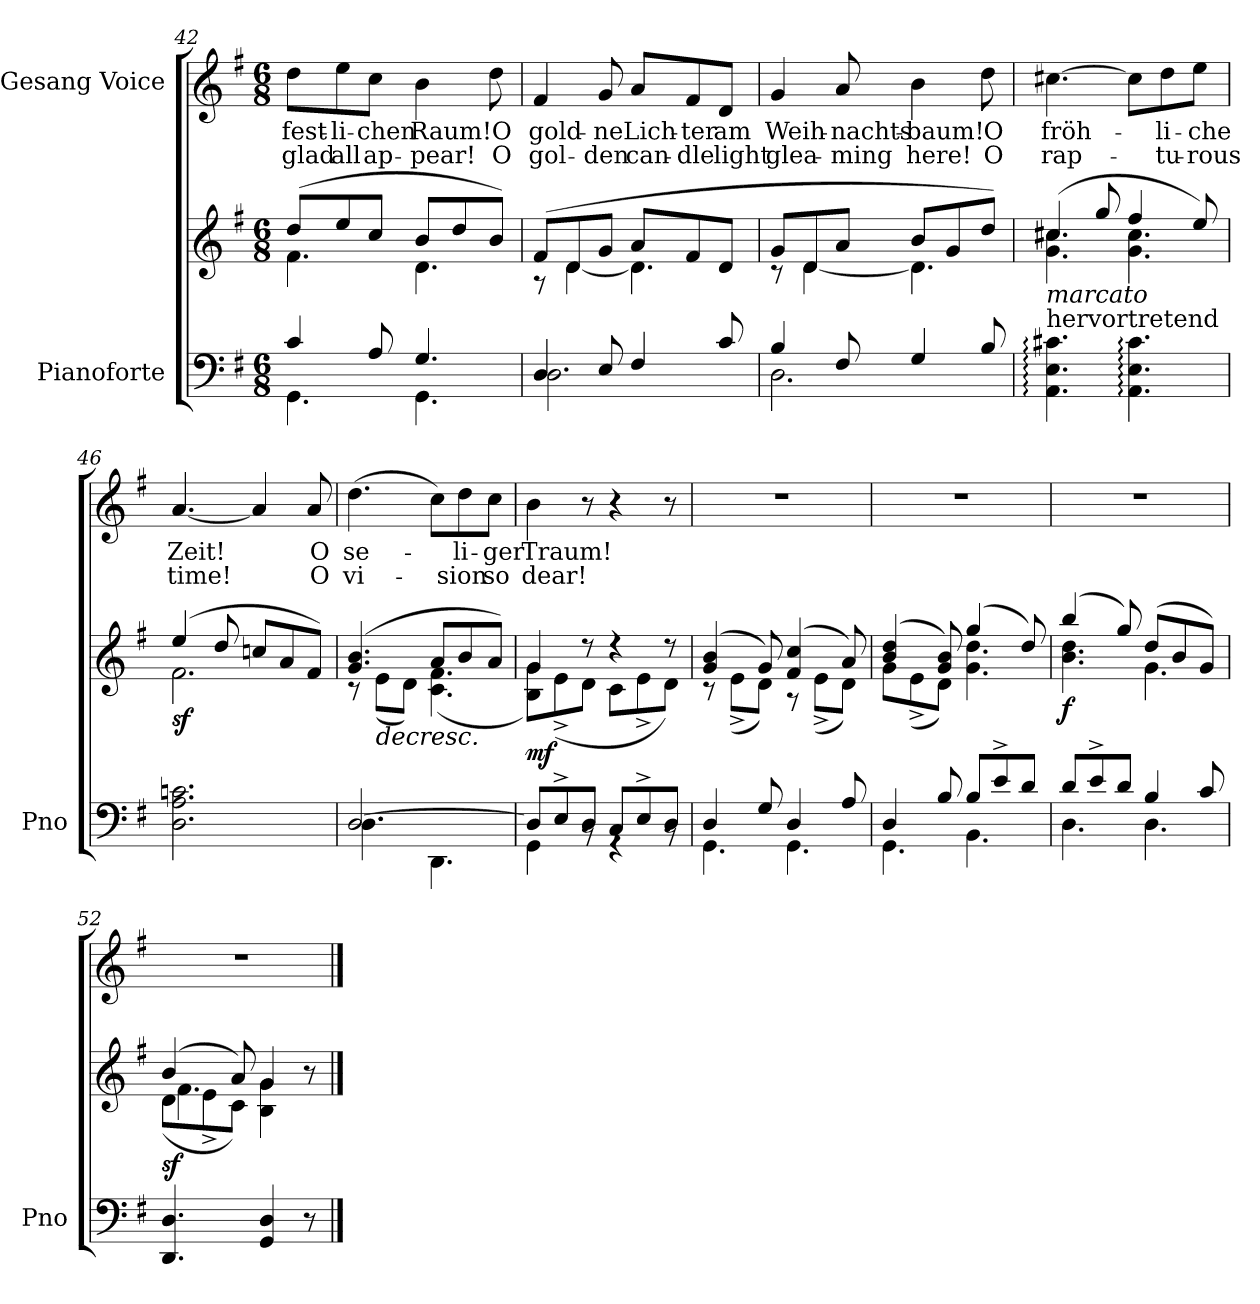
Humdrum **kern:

**kern	**kern	**dynam	**kern	**text	**text
*part2	*part2	*part2	*part1	*part1	*part1
*staff3	*staff2	*staff2/3	*staff1	*staff1	*staff1
*I"Pianoforte	*	*	*I"Gesang Voice	*	*
*I'Pno	*	*	*	*	*
*clefF4	*clefG2	*	*clefG2	*	*
*k[f#]	*k[f#]	*	*k[f#]	*	*
*M6/8	*M6/8	*	*M6/8	*	*
=42	=42	=42	=42	=42	=42
*^	*^	*	*	*	*
!	!	!	!	!	!	!LO:LY:b	!LO:LY:b
4c:/	4.GG\	(>8dd/L	4.f#\	.	8dd\L	fest-	glad
!	!	!	!	!	!	!LO:LY:b	!LO:LY:b
.	.	8ee/	.	.	8ee\	-li-	all
!	!	!	!	!	!	!LO:LY:b	!LO:LY:b
8A/	.	8cc/J	.	.	8cc\J	-chen	ap-
!	!	!	!	!	!	!LO:LY:b	!LO:LY:b
4.G/	4.GG\	8b/L	4.d\	.	4b\	Raum!	-pear!
.	.	8dd/	.	.	.	.	.
!	!	!	!	!	!	!LO:LY:b	!LO:LY:b
.	.	8b/J)	.	.	8dd\	O	O
!!LO:LB:g=z
=43	=43	=43	=43	=43	=43	=43	=43
!	!	!	!	!	!	!LO:LY:b	!LO:LY:b
4D/	2.D\	(>8f#/L	8r	.	4f#/	gold-	gol-
.	.	8d/	[4d\	.	.	.	.
!	!	!	!	!	!	!LO:LY:b	!LO:LY:b
8E/	.	8g/J	.	.	8g/	-ne	-den
!	!	!	!	!	!	!LO:LY:b	!LO:LY:b
4F#/	.	8a/L	4.d\]	.	8a/L	Lich-	can-
!	!	!	!	!	!	!LO:LY:b	!LO:LY:b
.	.	8f#/	.	.	8f#/	-ter	-dle
!	!	!	!	!	!	!LO:LY:b	!LO:LY:b
8c/	.	8d/J	.	.	8d/J	am	light
=44	=44	=44	=44	=44	=44	=44	=44
!	!	!	!	!	!	!LO:LY:b	!LO:LY:b
4B/	2.D\	8g/L	8r	.	4g/	Weih-	glea-
.	.	8d/	[4d\	.	.	.	.
!	!	!	!	!	!	!LO:LY:b	!LO:LY:b
8F#/	.	8a/J	.	.	8a/	-nachts-	-ming
!	!	!	!	!	!	!LO:LY:b	!LO:LY:b
4G/	.	8b/L	4.d\]	.	4b\	-baum!	here!
.	.	8g/	.	.	.	.	.
!	!	!	!	!	!	!LO:LY:b	!LO:LY:b
8B/	.	8dd/J)	.	.	8dd\	O	O
*v	*v	*	*	*	*	*	*
=45	=45	=45	=45	=45	=45	=45
!LO:TX:a:t=hervortretend	!	!	!	!	!	!
!LO:TX:a:i:t=marcato	!	!	!	!	!	!
!	!	!	!	!	!LO:LY:b	!LO:LY:b
4.AA\: 4.E\: 4.c#X\:	(>4cc#X/	4.g\ 4.cc#\	.	[4.cc#X\	fröh-	rap-
.	8gg/	.	.	.	.	.
4.AA\: 4.E\: 4.c#\:	4ff#/	4.g\ 4.cc#\	.	8cc#\L]	.	.
!	!	!	!	!	!LO:LY:b	!LO:LY:b
.	.	.	.	8dd\	-li-	-tu-
!	!	!	!	!	!LO:LY:b	!LO:LY:b
.	8ee/)	.	.	8ee\J	-che	-rous
=46	=46	=46	=46	=46	=46	=46
!	!	!	!LO:DY:b	!	!LO:LY:b	!LO:LY:b
2.D\ 2.A\ 2.cn\	(>4ee/	2.f#\	sf	[4.a/	Zeit!	time!
.	8dd/	.	.	.	.	.
.	8ccn/L	.	.	4a/]	.	.
.	8a/	.	.	.	.	.
!	!	!	!	!	!LO:LY:b	!LO:LY:b
.	8f#/J)	.	.	8a/	O	O
=47	=47	=47	=47	=47	=47	=47
*^	*	*	*	*	*	*
!	!	!	!	!	!	!LO:LY:b	!LO:LY:b
[2.D/	4.D\	(>4.g/ 4.b/	8r	.	(>4.dd\	se-	vi-
!	!	!	!	!LO:HP:b	!	!	!
.	.	.	(<8e\L	>	.	.	.
.	.	.	8d\J)	.	.	.	.
.	4.DD\	8a/L	(<4.c\ 4.f#\	.	8cc\L)	.	.
!	!	!	!	!	!	!LO:LY:b	!LO:LY:b
.	.	8b/	.	.	8dd\	-li-	-sion
!	!	!	!	!	!	!LO:LY:b	!LO:LY:b
.	.	8a/J)	.	.	8cc\J	-ger	so
!!LO:LB:g=z
=48	=48	=48	=48	=48	=48	=48	=48
!	!	!	!	!LO:DY:b	!	!LO:LY:b	!LO:LY:b
8D/L]	4GG\	4g/	8B\ 8g\L)	mf	4b\	Traum!	dear!
8E^/	.	.	(>8e^\	.	.	.	.
8D/J	8rBB	8r	8d\J	.	8r	.	.
8C/L	4rGG	4r	8c\L	.	4r	.	.
8E^/	.	.	8e^\	.	.	.	.
8D/J	8rBB	8r	8d\J)	.	8r	.	.
=49	=49	=49	=49	=49	=49	=49	=49
4D/	4.GG\	(>4g/ 4b/	8r	.	2.r	.	.
.	.	.	(<8e^\L	.	.	.	.
8G/	.	8g/)	8d\J)	.	.	.	.
4D/	4.GG\	(>4f#/ 4cc/	8r	.	.	.	.
.	.	.	(<8e^\L	.	.	.	.
8A/	.	8a/)	8d\J)	.	.	.	.
=50	=50	=50	=50	=50	=50	=50	=50
4D/	4.GG\	(>4b/ 4dd/	8g\L	.	2.r	.	.
.	.	.	(<8e^\	.	.	.	.
8B/	.	8g/ 8b/)	8d\J)	.	.	.	.
8B/L	4.BB\	(>4gg/	4.g\ 4.dd\	.	.	.	.
8e^/	.	.	.	.	.	.	.
8d/J	.	8dd/)	.	]	.	.	.
=51	=51	=51	=51	=51	=51	=51	=51
!	!	!	!	!LO:DY:b	!	!	!
8d/L	4.D\	(>4bb/	4.b\ 4.dd\	f	2.r	.	.
8e^/	.	.	.	.	.	.	.
8d/J	.	8gg/)	.	.	.	.	.
4B/	4.D\	(>8dd/L	4.g\	.	.	.	.
.	.	8b/	.	.	.	.	.
8c/	.	8g/J)	.	.	.	.	.
*v	*v	*	*	*	*	*	*
=52	=52	=52	=52	=52	=52	=52
*	*	*^	*	*	*	*
!	!	!	!	!LO:DY:b	!	!	!
4.DD/ 4.D/	(>4b/	(<8d\L	4.f#\	sf	2.r	.	.
.	.	8e^\	.	.	.	.	.
.	8a/)	8c\J)	.	.	.	.	.
4GG/ 4D/	4g/	4B\ 4g\	4ryy	.	.	.	.
8r	8r	8ryy	8ryy	.	.	.	.
*	*v	*v	*v	*	*	*	*
==	==	==	==	==	==
*-	*-	*-	*-	*-	*-
